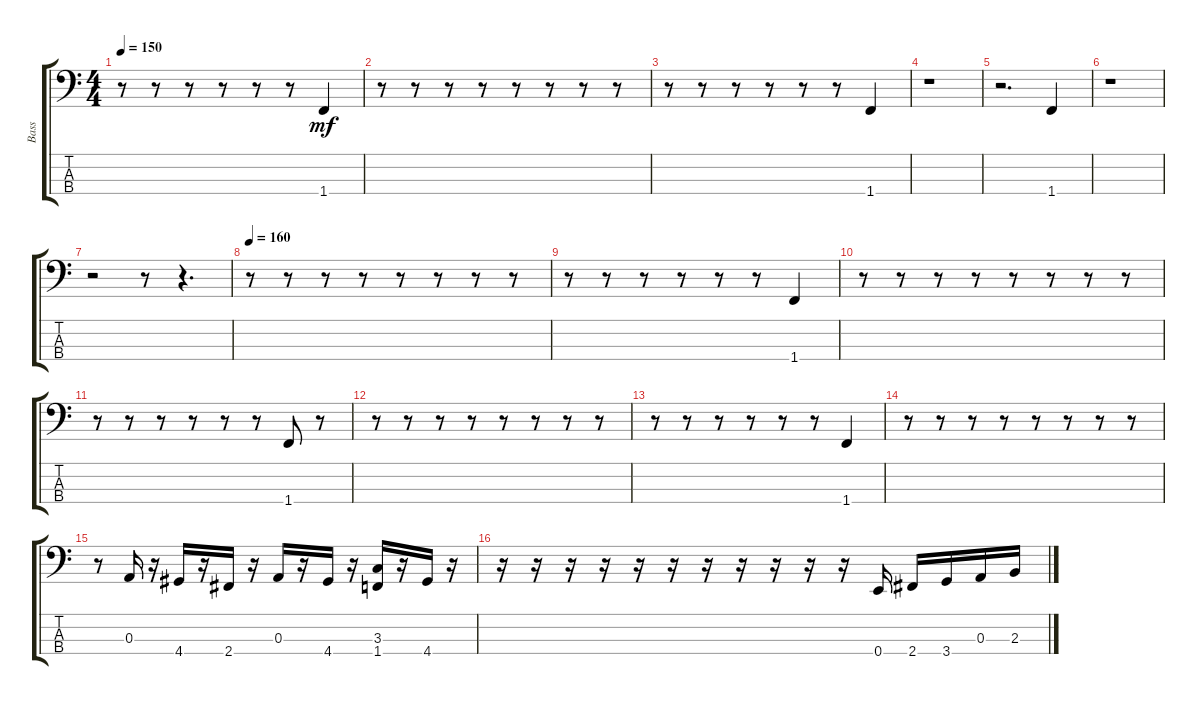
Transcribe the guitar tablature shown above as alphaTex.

\track ("Bass                " "Bass      ") {instrument electricbassfinger}
\staff {score tabs}
\tuning (G2 D2 A1 E1) {hide}
\ts (4 4)
\tempo 150
\clef f4
\ks c
r.8{dy mf} r.8 r.8 r.8 r.8 r.8 1.4.4 |
r.8 r.8 r.8 r.8 r.8 r.8 r.8 r.8 |
r.8 r.8 r.8 r.8 r.8 r.8 1.4.4 |
r.1 |
r.2{d} 1.4.4 |
r.1 |
r.2 r.8 r.4{d} |
\tempo 160
r.8 r.8 r.8 r.8 r.8 r.8 r.8 r.8 |
r.8 r.8 r.8 r.8 r.8 r.8 1.4.4 |
r.8 r.8 r.8 r.8 r.8 r.8 r.8 r.8 |
r.8 r.8 r.8 r.8 r.8 r.8 1.4.8 r.8 |
r.8 r.8 r.8 r.8 r.8 r.8 r.8 r.8 |
r.8 r.8 r.8 r.8 r.8 r.8 1.4.4 |
r.8 r.8 r.8 r.8 r.8 r.8 r.8 r.8 |
r.8 0.3.16 r.16 4.4.16 r.16 2.4.16 r.16 0.3.16 r.16 4.4.16 r.16 (3.3 1.4).16 r.16 4.4.16 r.16 |
r.16 r.16 r.16 r.16 r.16 r.16 r.16 r.16 r.16 r.16 r.16 0.4.16 2.4.16 3.4.16 0.3.16 2.3.16
